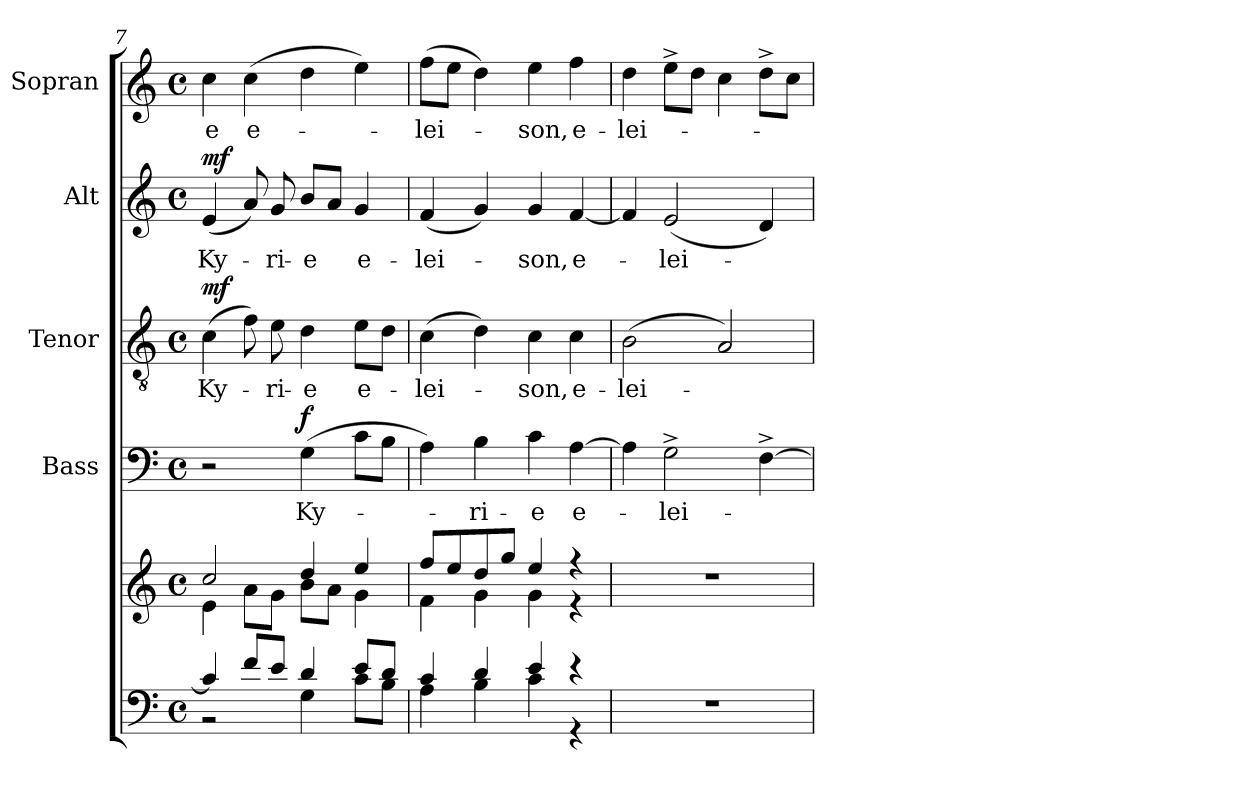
**kern	**kern	**kern	**text	**dynam	**kern	**text	**dynam	**kern	**text	**dynam	**kern	**text
*part5	*part5	*part4	*part4	*part4	*part3	*part3	*part3	*part2	*part2	*part2	*part1	*part1
*staff6	*staff5	*staff4	*staff4	*staff4	*staff3	*staff3	*staff3	*staff2	*staff2	*staff2	*staff1	*staff1
*	*	*I"Bass	*	*	*I"Tenor	*	*	*I"Alt	*	*	*I"Sopran	*
*	*	*I'B.	*	*	*I'T.	*	*	*I'A.	*	*	*I'S.	*
!!LO:LB:g=z
*clefF4	*clefG2	*clefF4	*	*	*clefGv2	*	*	*clefG2	*	*	*clefG2	*
*k[]	*k[]	*k[]	*	*	*k[]	*	*	*k[]	*	*	*k[]	*
*C:	*C:	*C:	*	*	*C:	*	*	*C:	*	*	*C:	*
*M4/4	*M4/4	*M4/4	*	*	*M4/4	*	*	*M4/4	*	*	*M4/4	*
*met(c)	*met(c)	*met(c)	*	*	*met(c)	*	*	*met(c)	*	*	*met(c)	*
=7	=7	=7	=7	=7	=7	=7	=7	=7	=7	=7	=7	=7
*^	*^	*	*	*	*	*	*	*	*	*	*	*
!	!	!	!	!	!	!	!	!LO:LY:b	!LO:DY:a	!	!LO:LY:b	!LO:DY:a	!	!LO:LY:b
4c/]	2r	2cc/	4e\	2r	.	.	(>4c\	Ky-	mf	(<4e/	Ky-	mf	4cc\	-e
!	!	!	!	!	!	!	!	!	!	!	!	!	!	!LO:LY:b
8f/L	.	.	8a\L	.	.	.	8f\)	.	.	8a/)	.	.	(>4cc\	e-
!	!	!	!	!	!	!	!	!LO:LY:b	!	!	!LO:LY:b	!	!	!
8e/J	.	.	8g\J	.	.	.	8e\	-ri-	.	8g/	-ri-	.	.	.
!	!	!	!	!	!LO:LY:b	!LO:DY:a	!	!LO:LY:b	!	!	!LO:LY:b	!	!	!
4d/	4G\	4dd/	8b\L	(>4G\	Ky-	f	4d\	-e	.	8b/L	-e	.	4dd\	.
.	.	.	8a\J	.	.	.	.	.	.	8a/J	.	.	.	.
!	!	!	!	!	!	!	!	!LO:LY:b	!	!	!LO:LY:b	!	!	!
8e/L	8c\L	4ee/	4g\	8c\L	.	.	8e\L	e-	.	4g/	e-	.	4ee\)	.
8d/J	8B\J	.	.	8B\J	.	.	8d\J	.	.	.	.	.	.	.
=8	=8	=8	=8	=8	=8	=8	=8	=8	=8	=8	=8	=8	=8	=8
!	!	!	!	!	!	!	!	!LO:LY:b	!	!	!LO:LY:b	!	!	!LO:LY:b
4c/	4A\	8ff/L	4f\	4A\)	.	.	(>4c\	-lei-	.	(<4f/	-lei-	.	(>8ff\L	-lei-
.	.	8ee/	.	.	.	.	.	.	.	.	.	.	8ee\J	.
!	!	!	!	!	!LO:LY:b	!	!	!	!	!	!	!	!	!
4d/	4B\	8dd/	4g\	4B\	-ri-	.	4d\)	.	.	4g/)	.	.	4dd\)	.
.	.	8gg/J	.	.	.	.	.	.	.	.	.	.	.	.
!	!	!	!	!	!LO:LY:b	!	!	!LO:LY:b	!	!	!LO:LY:b	!	!	!LO:LY:b
4e/	4c\	4ee/	4g\	4c\	-e	.	4c\	-son,	.	4g/	-son,	.	4ee\	-son,
!	!	!	!	!	!LO:LY:b	!	!	!LO:LY:b	!	!	!LO:LY:b	!	!	!LO:LY:b
4r	4r	4r	4r	[4A\	e-	.	4c\	e-	.	[4f/	e-	.	4ff\	e-
=9	=9	=9	=9	=9	=9	=9	=9	=9	=9	=9	=9	=9	=9	=9
!	!	!	!	!	!	!	!	!LO:LY:b	!	!	!	!	!	!LO:LY:b
*v	*v	*	*	*	*	*	*	*	*	*	*	*	*	*
*	*v	*v	*	*	*	*	*	*	*	*	*	*	*
1r	1r	4A\]	.	.	(>2B\	-lei-	.	4f/]	.	.	4dd\	-lei-
!	!	!	!LO:LY:b	!	!	!	!	!	!LO:LY:b	!	!	!
.	.	2G^>\	-lei-	.	.	.	.	(<2e/	-lei-	.	8ee^>\L	.
.	.	.	.	.	.	.	.	.	.	.	8dd\J	.
.	.	.	.	.	2A/)	.	.	.	.	.	4cc\	.
.	.	[4F^>\	.	.	.	.	.	4d/)	.	.	8dd^>\L	.
.	.	.	.	.	.	.	.	.	.	.	8cc\J	.
=	=	=	=	=	=	=	=	=	=	=	=	=
*-	*-	*-	*-	*-	*-	*-	*-	*-	*-	*-	*-	*-
